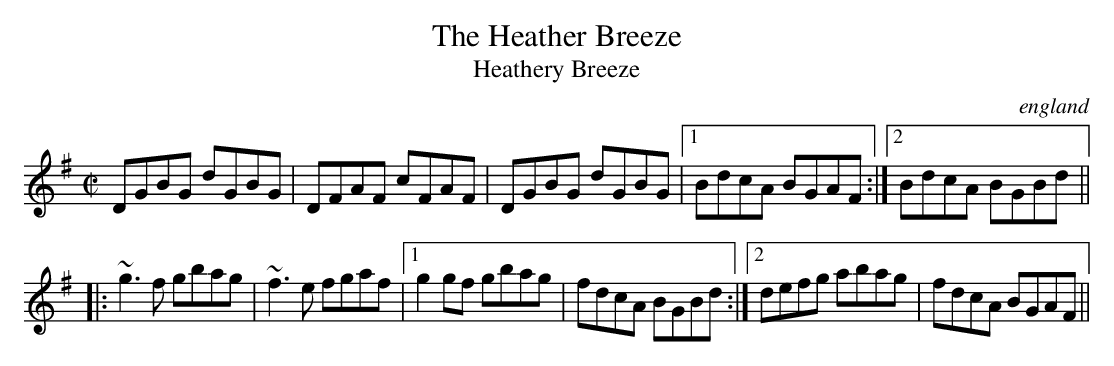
X:1
T:Heather Breeze, The
T:Heathery Breeze
O:england
M:C|
K:G
DGBG dGBG|DFAF cFAF|DGBG dGBG|1 BdcA BGAF:|2 BdcA BGBd||
|:~g3f gbag|~f3e fgaf|1 g2gf gbag|fdcA BGBd:|2 defg abag|fdcA BGAF||
